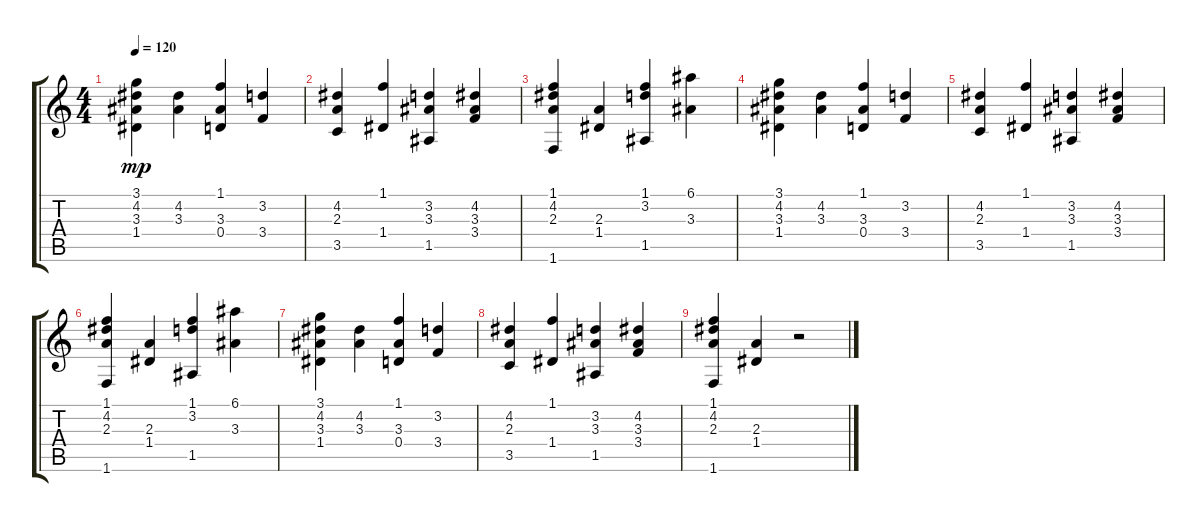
\track "" {instrument acousticguitarnylon}
\staff {score tabs}
\tuning (E4 B3 G3 D3 A2 E2) {hide}
\ts (4 4)
\tempo 120
\clef g2
\ks c
(3.1 4.2 3.3 1.4).4{dy mp} (4.2 3.3).4 (1.1 3.3 0.4).4 (3.2 3.4).4 |
(4.2 2.3 3.5).4 (1.1 1.4).4 (3.2 3.3 1.5).4 (4.2 3.3 3.4).4 |
(1.1 4.2 2.3 1.6).4 (2.3 1.4).4 (1.1 3.2 1.5).4 (6.1 3.3).4 |
(3.1 4.2 3.3 1.4).4 (4.2 3.3).4 (1.1 3.3 0.4).4 (3.2 3.4).4 |
(4.2 2.3 3.5).4 (1.1 1.4).4 (3.2 3.3 1.5).4 (4.2 3.3 3.4).4 |
(1.1 4.2 2.3 1.6).4 (2.3 1.4).4 (1.1 3.2 1.5).4 (6.1 3.3).4 |
(3.1 4.2 3.3 1.4).4 (4.2 3.3).4 (1.1 3.3 0.4).4 (3.2 3.4).4 |
(4.2 2.3 3.5).4 (1.1 1.4).4 (3.2 3.3 1.5).4 (4.2 3.3 3.4).4 |
(1.1 4.2 2.3 1.6).4 (2.3 1.4).4 r.2
